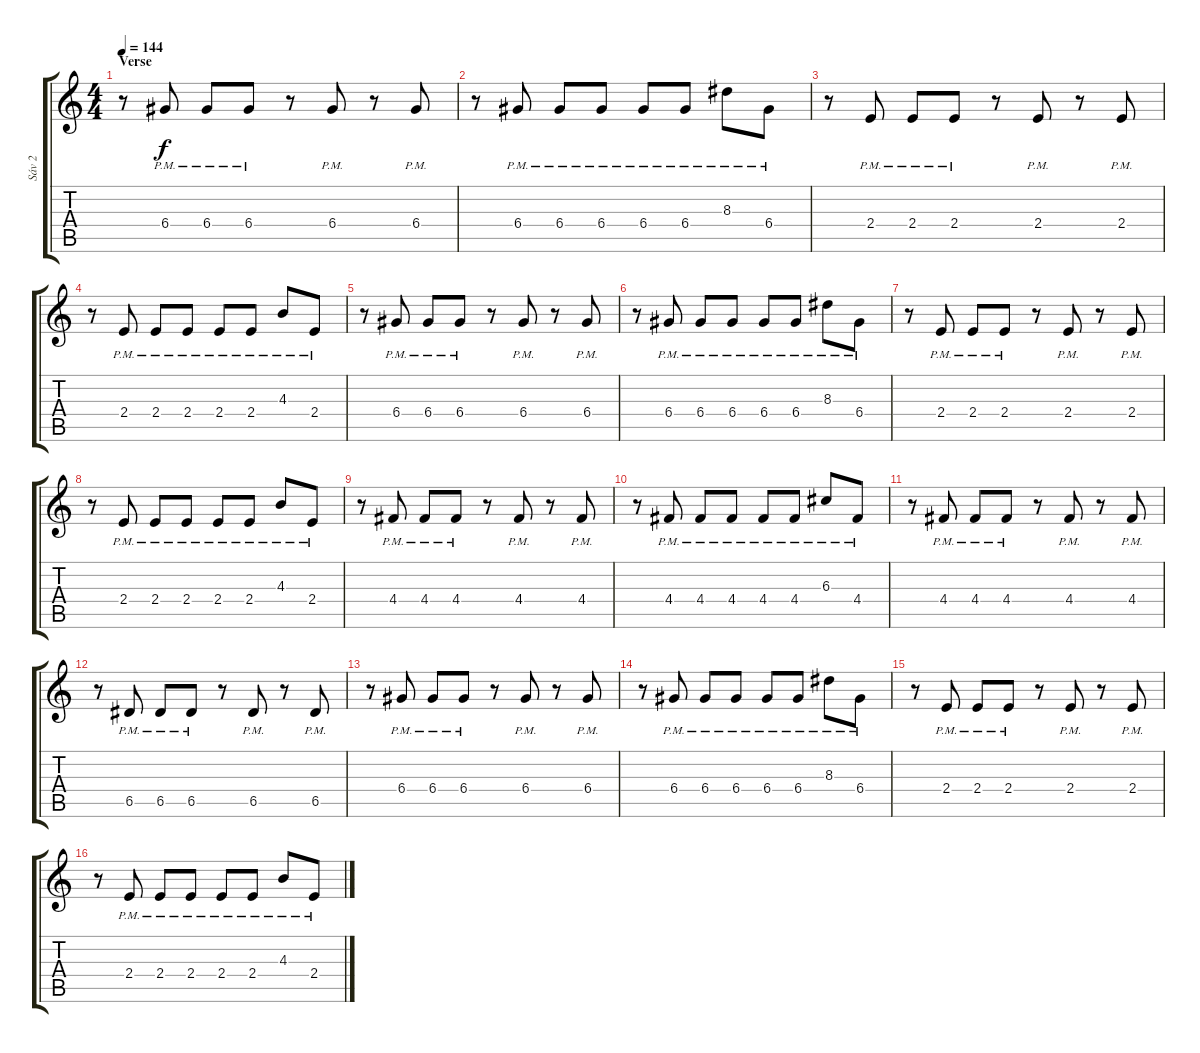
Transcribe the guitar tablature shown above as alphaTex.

\track ("Sáv 2" "Sáv 2") {instrument distortionguitar}
\staff {score tabs}
\tuning (E4 B3 G3 D3 A2 E2) {hide}
\ts (4 4)
\section ("" "Verse")
\tempo 144
\clef g2
\ks c
r.8{dy f} 6.4{pm}.8 6.4{pm}.8 6.4{pm}.8 r.8 6.4{pm}.8 r.8 6.4{pm}.8 |
r.8 6.4{pm}.8 6.4{pm}.8 6.4{pm}.8 6.4{pm}.8 6.4{pm}.8 8.3{pm}.8 6.4{pm}.8 |
r.8 2.4{pm}.8 2.4{pm}.8 2.4{pm}.8 r.8 2.4{pm}.8 r.8 2.4{pm}.8 |
r.8 2.4{pm}.8 2.4{pm}.8 2.4{pm}.8 2.4{pm}.8 2.4{pm}.8 4.3{pm}.8 2.4{pm}.8 |
r.8 6.4{pm}.8 6.4{pm}.8 6.4{pm}.8 r.8 6.4{pm}.8 r.8 6.4{pm}.8 |
r.8 6.4{pm}.8 6.4{pm}.8 6.4{pm}.8 6.4{pm}.8 6.4{pm}.8 8.3{pm}.8 6.4{pm}.8 |
r.8 2.4{pm}.8 2.4{pm}.8 2.4{pm}.8 r.8 2.4{pm}.8 r.8 2.4{pm}.8 |
r.8 2.4{pm}.8 2.4{pm}.8 2.4{pm}.8 2.4{pm}.8 2.4{pm}.8 4.3{pm}.8 2.4{pm}.8 |
r.8 4.4{pm}.8 4.4{pm}.8 4.4{pm}.8 r.8 4.4{pm}.8 r.8 4.4{pm}.8 |
r.8 4.4{pm}.8 4.4{pm}.8 4.4{pm}.8 4.4{pm}.8 4.4{pm}.8 6.3{pm}.8 4.4{pm}.8 |
r.8 4.4{pm}.8 4.4{pm}.8 4.4{pm}.8 r.8 4.4{pm}.8 r.8 4.4{pm}.8 |
r.8 6.5{pm}.8 6.5{pm}.8 6.5{pm}.8 r.8 6.5{pm}.8 r.8 6.5{pm}.8 |
r.8 6.4{pm}.8 6.4{pm}.8 6.4{pm}.8 r.8 6.4{pm}.8 r.8 6.4{pm}.8 |
r.8 6.4{pm}.8 6.4{pm}.8 6.4{pm}.8 6.4{pm}.8 6.4{pm}.8 8.3{pm}.8 6.4{pm}.8 |
r.8 2.4{pm}.8 2.4{pm}.8 2.4{pm}.8 r.8 2.4{pm}.8 r.8 2.4{pm}.8 |
r.8 2.4{pm}.8 2.4{pm}.8 2.4{pm}.8 2.4{pm}.8 2.4{pm}.8 4.3{pm}.8 2.4{pm}.8
